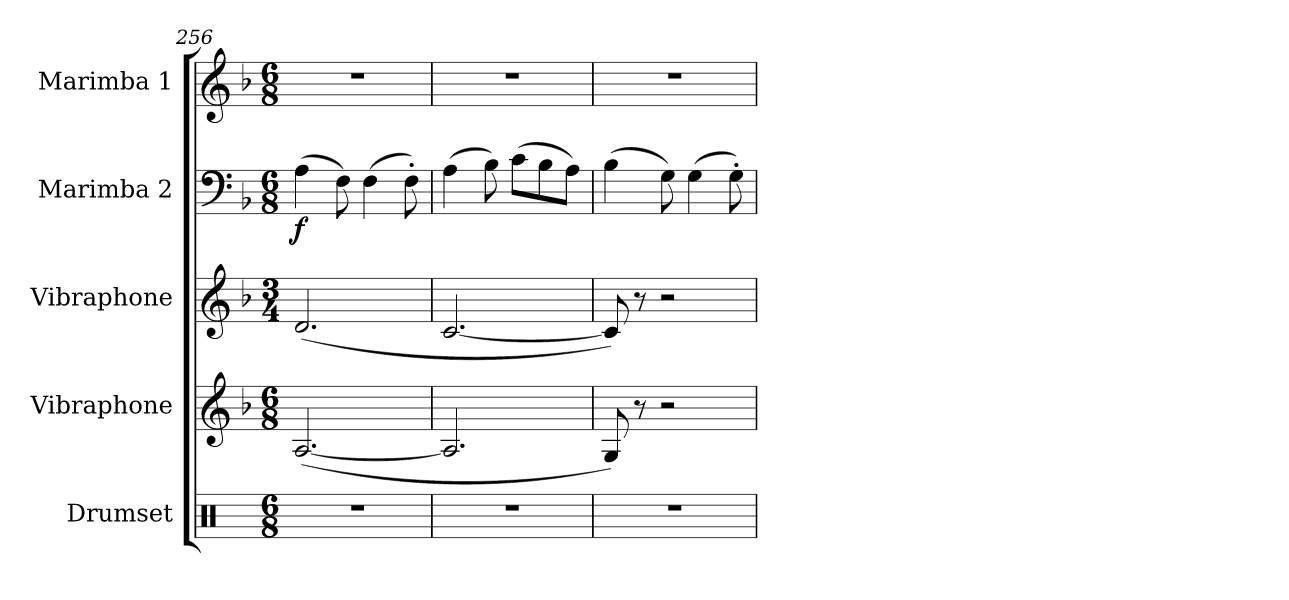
**kern	**kern	**kern	**kern	**dynam	**kern
*part5	*part4	*part3	*part2	*part2	*part1
*staff5	*staff4	*staff3	*staff2	*staff2	*staff1
*I"Drumset	*I"Vibraphone	*I"Vibraphone	*I"Marimba 2	*	*I"Marimba 1
*I'Drs.	*I'Vib.	*I'Vib.	*I'Mrm. 2	*	*I'Mrm. 1
*clefX	*clefG2	*clefG2	*clefF4	*	*clefG2
*k[]	*k[b-]	*k[b-]	*k[b-]	*	*k[b-]
*M6/8	*M6/8	*M3/4	*M6/8	*	*M6/8
=256	=256	=256	=256	=256	=256
!	!	!	!	!LO:DY:b	!
2.r	([2.A/	(2.d/	(4A\	f	2.r
.	.	.	8F\)	.	.
.	.	.	(4F\	.	.
.	.	.	8F'\)	.	.
=257	=257	=257	=257	=257	=257
2.r	2.A/]	[2.c/	(4A\	.	2.r
.	.	.	8B-\)	.	.
.	.	.	(8c\L	.	.
.	.	.	8B-\	.	.
.	.	.	8A\J)	.	.
=258	=258	=258	=258	=258	=258
2.r	8G/)	8c/])	(4B-\	.	2.r
.	8r	8r	.	.	.
.	2r	2r	8G\)	.	.
.	.	.	(4G\	.	.
.	.	.	8G'\)	.	.
=	=	=	=	=	=
*-	*-	*-	*-	*-	*-
